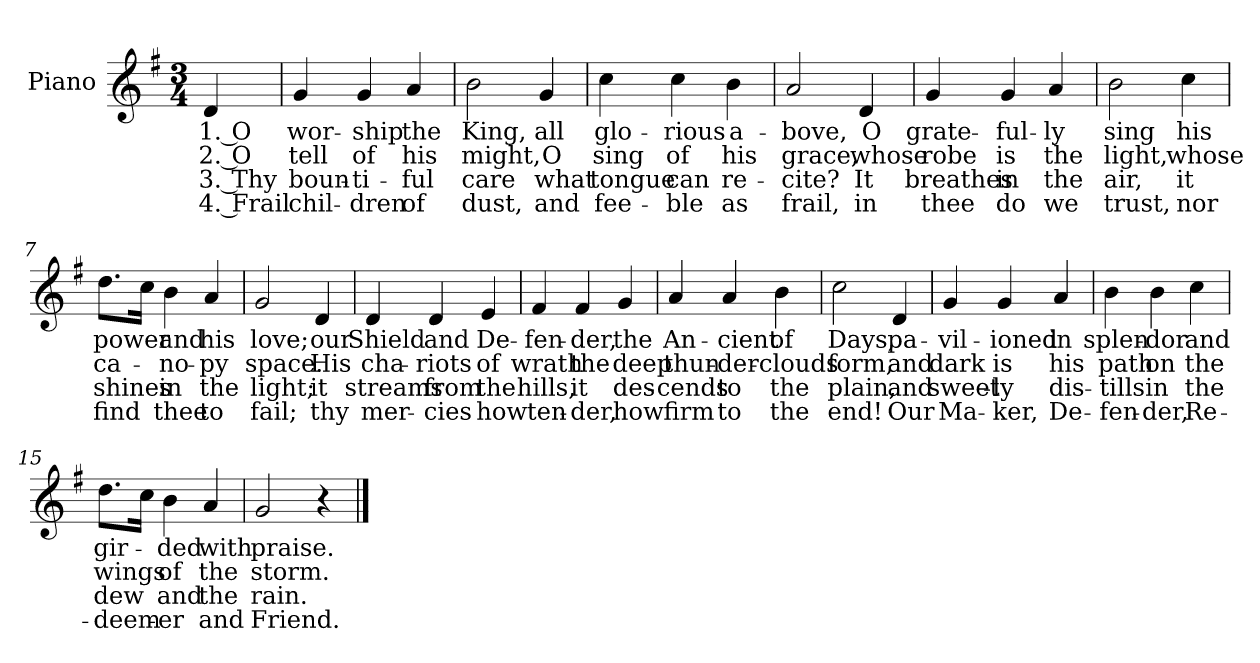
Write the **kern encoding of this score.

**kern	**text	**text	**text	**text
*part1	*part1	*part1	*part1	*part1
*staff1	*staff1	*staff1	*staff1	*staff1
*I"Piano	*	*	*	*
*I'Pno.	*	*	*	*
!!LO:PB:g=z
*clefG2	*	*	*	*
*k[f#]	*	*	*	*
*G:	*	*	*	*
*M3/4	*	*	*	*
=	=	=	=	=
!	!LO:LY:b:color=#000000	!LO:LY:b:color=#000000	!LO:LY:b:color=#000000	!LO:LY:b:color=#000000
4di/	1. O	2. O	3. Thy	4. Frail
=1	=1	=1	=1	=1
!	!LO:LY:b:color=#000000	!LO:LY:b:color=#000000	!LO:LY:b:color=#000000	!LO:LY:b:color=#000000
4gi/	wor-	tell	boun-	-chil-
!	!LO:LY:b:color=#000000	!LO:LY:b:color=#000000	!LO:LY:b:color=#000000	!LO:LY:b:color=#000000
4gi/	-ship	of	-ti-	-dren
!	!LO:LY:b:color=#000000	!LO:LY:b:color=#000000	!LO:LY:b:color=#000000	!LO:LY:b:color=#000000
4ai/	the	his	ful	of
=2	=2	=2	=2	=2
!	!LO:LY:b:color=#000000	!LO:LY:b:color=#000000	!LO:LY:b:color=#000000	!LO:LY:b:color=#000000
2bi\	King,	might,	care	dust,
!	!LO:LY:b:color=#000000	!LO:LY:b:color=#000000	!LO:LY:b:color=#000000	!LO:LY:b:color=#000000
4gi/	all	O	what	and
=3	=3	=3	=3	=3
!	!LO:LY:b:color=#000000	!LO:LY:b:color=#000000	!LO:LY:b:color=#000000	!LO:LY:b:color=#000000
4cci\	glo-	sing	tongue	fee-
!	!LO:LY:b:color=#000000	!LO:LY:b:color=#000000	!LO:LY:b:color=#000000	!LO:LY:b:color=#000000
4cci\	-rious	of	-can	ble
!	!LO:LY:b:color=#000000	!LO:LY:b:color=#000000	!LO:LY:b:color=#000000	!LO:LY:b:color=#000000
4bi\	a-	his	re-	-as
=4	=4	=4	=4	=4
!	!LO:LY:b:color=#000000	!LO:LY:b:color=#000000	!LO:LY:b:color=#000000	!LO:LY:b:color=#000000
2ai/	-bove,	grace,	cite?	frail,
!	!LO:LY:b:color=#000000	!LO:LY:b:color=#000000	!LO:LY:b:color=#000000	!LO:LY:b:color=#000000
4di/	O	whose	It	in
!!LO:LB:g=z
=5	=5	=5	=5	=5
!	!LO:LY:b:color=#000000	!LO:LY:b:color=#000000	!LO:LY:b:color=#000000	!LO:LY:b:color=#000000
4gi/	grate-	robe	breathes	thee
!	!LO:LY:b:color=#000000	!LO:LY:b:color=#000000	!LO:LY:b:color=#000000	!LO:LY:b:color=#000000
4gi/	-ful-	is	in	do
!	!LO:LY:b:color=#000000	!LO:LY:b:color=#000000	!LO:LY:b:color=#000000	!LO:LY:b:color=#000000
4ai/	-ly	the	the	we
=6	=6	=6	=6	=6
!	!LO:LY:b:color=#000000	!LO:LY:b:color=#000000	!LO:LY:b:color=#000000	!LO:LY:b:color=#000000
2bi\	sing	light,	air,	trust,
!	!LO:LY:b:color=#000000	!LO:LY:b:color=#000000	!LO:LY:b:color=#000000	!LO:LY:b:color=#000000
4cci\	his	whose	it	nor
=7	=7	=7	=7	=7
!	!LO:LY:b:color=#000000	!LO:LY:b:color=#000000	!LO:LY:b:color=#000000	!LO:LY:b:color=#000000
8.ddi\L	power	ca-	shines	find
16cci\J	.	.	.	.
!	!LO:LY:b:color=#000000	!LO:LY:b:color=#000000	!LO:LY:b:color=#000000	!LO:LY:b:color=#000000
4bi\	and	-no-	in	thee
!	!LO:LY:b:color=#000000	!LO:LY:b:color=#000000	!LO:LY:b:color=#000000	!LO:LY:b:color=#000000
4ai/	his	-py	the	to
=8	=8	=8	=8	=8
!	!LO:LY:b:color=#000000	!LO:LY:b:color=#000000	!LO:LY:b:color=#000000	!LO:LY:b:color=#000000
2gi/	love;	space.	light;	fail;
!	!LO:LY:b:color=#000000	!LO:LY:b:color=#000000	!LO:LY:b:color=#000000	!LO:LY:b:color=#000000
4di/	our	His	it	thy
=9	=9	=9	=9	=9
!	!LO:LY:b:color=#000000	!LO:LY:b:color=#000000	!LO:LY:b:color=#000000	!LO:LY:b:color=#000000
4di/	Shield	cha-	streams	mer-
!	!LO:LY:b:color=#000000	!LO:LY:b:color=#000000	!LO:LY:b:color=#000000	!LO:LY:b:color=#000000
4di/	and	-riots	-from	cies
!	!LO:LY:b:color=#000000	!LO:LY:b:color=#000000	!LO:LY:b:color=#000000	!LO:LY:b:color=#000000
4ei/	De-	of	the	how
!!LO:LB:g=z
=10	=10	=10	=10	=10
!	!LO:LY:b:color=#000000	!LO:LY:b:color=#000000	!LO:LY:b:color=#000000	!LO:LY:b:color=#000000
4f#i/	-fen-	wrath	hills,	ten-
!	!LO:LY:b:color=#000000	!LO:LY:b:color=#000000	!LO:LY:b:color=#000000	!LO:LY:b:color=#000000
4f#i/	-der,	the	-it	der,
!	!LO:LY:b:color=#000000	!LO:LY:b:color=#000000	!LO:LY:b:color=#000000	!LO:LY:b:color=#000000
4gi/	the	deep	des-	-how
=11	=11	=11	=11	=11
!	!LO:LY:b:color=#000000	!LO:LY:b:color=#000000	!LO:LY:b:color=#000000	!LO:LY:b:color=#000000
4ai/	An-	thun-	cends	firm
!	!LO:LY:b:color=#000000	!LO:LY:b:color=#000000	!LO:LY:b:color=#000000	!LO:LY:b:color=#000000
4ai/	-cient	-der-	to	to
!	!LO:LY:b:color=#000000	!LO:LY:b:color=#000000	!LO:LY:b:color=#000000	!LO:LY:b:color=#000000
4bi\	of	-clouds	the	the
=12	=12	=12	=12	=12
!	!LO:LY:b:color=#000000	!LO:LY:b:color=#000000	!LO:LY:b:color=#000000	!LO:LY:b:color=#000000
2cci\	Days,	form,	plain,	end!
!	!LO:LY:b:color=#000000	!LO:LY:b:color=#000000	!LO:LY:b:color=#000000	!LO:LY:b:color=#000000
4di/	pa-	and	and	Our
!!LO:LB:g=z
=13	=13	=13	=13	=13
!	!LO:LY:b:color=#000000	!LO:LY:b:color=#000000	!LO:LY:b:color=#000000	!LO:LY:b:color=#000000
4gi/	-vil-	dark	sweet-	-Ma-
!	!LO:LY:b:color=#000000	!LO:LY:b:color=#000000	!LO:LY:b:color=#000000	!LO:LY:b:color=#000000
4gi/	-ioned	is	-ly	ker,
!	!LO:LY:b:color=#000000	!LO:LY:b:color=#000000	!LO:LY:b:color=#000000	!LO:LY:b:color=#000000
4ai/	in	his	dis-	-De-
=14	=14	=14	=14	=14
!	!LO:LY:b:color=#000000	!LO:LY:b:color=#000000	!LO:LY:b:color=#000000	!LO:LY:b:color=#000000
4bi\	splen-	path	-tills	fen-
!	!LO:LY:b:color=#000000	!LO:LY:b:color=#000000	!LO:LY:b:color=#000000	!LO:LY:b:color=#000000
4bi\	-dor	on	-in	der,
!	!LO:LY:b:color=#000000	!LO:LY:b:color=#000000	!LO:LY:b:color=#000000	!LO:LY:b:color=#000000
4cci\	and	the	the	Re-
=15	=15	=15	=15	=15
!	!LO:LY:b:color=#000000	!LO:LY:b:color=#000000	!LO:LY:b:color=#000000	!LO:LY:b:color=#000000
8.ddi\L	gir-	wings	-dew	deem-
16cci\J	.	.	.	.
!	!LO:LY:b:color=#000000	!LO:LY:b:color=#000000	!LO:LY:b:color=#000000	!LO:LY:b:color=#000000
4bi\	-ded	of	-and	er
!	!LO:LY:b:color=#000000	!LO:LY:b:color=#000000	!LO:LY:b:color=#000000	!LO:LY:b:color=#000000
4ai/	with	the	the	and
=16	=16	=16	=16	=16
!	!LO:LY:b:color=#000000	!LO:LY:b:color=#000000	!LO:LY:b:color=#000000	!LO:LY:b:color=#000000
2gi/	praise.	storm.	rain.	Friend.
4r	.	.	.	.
==	==	==	==	==
*-	*-	*-	*-	*-
